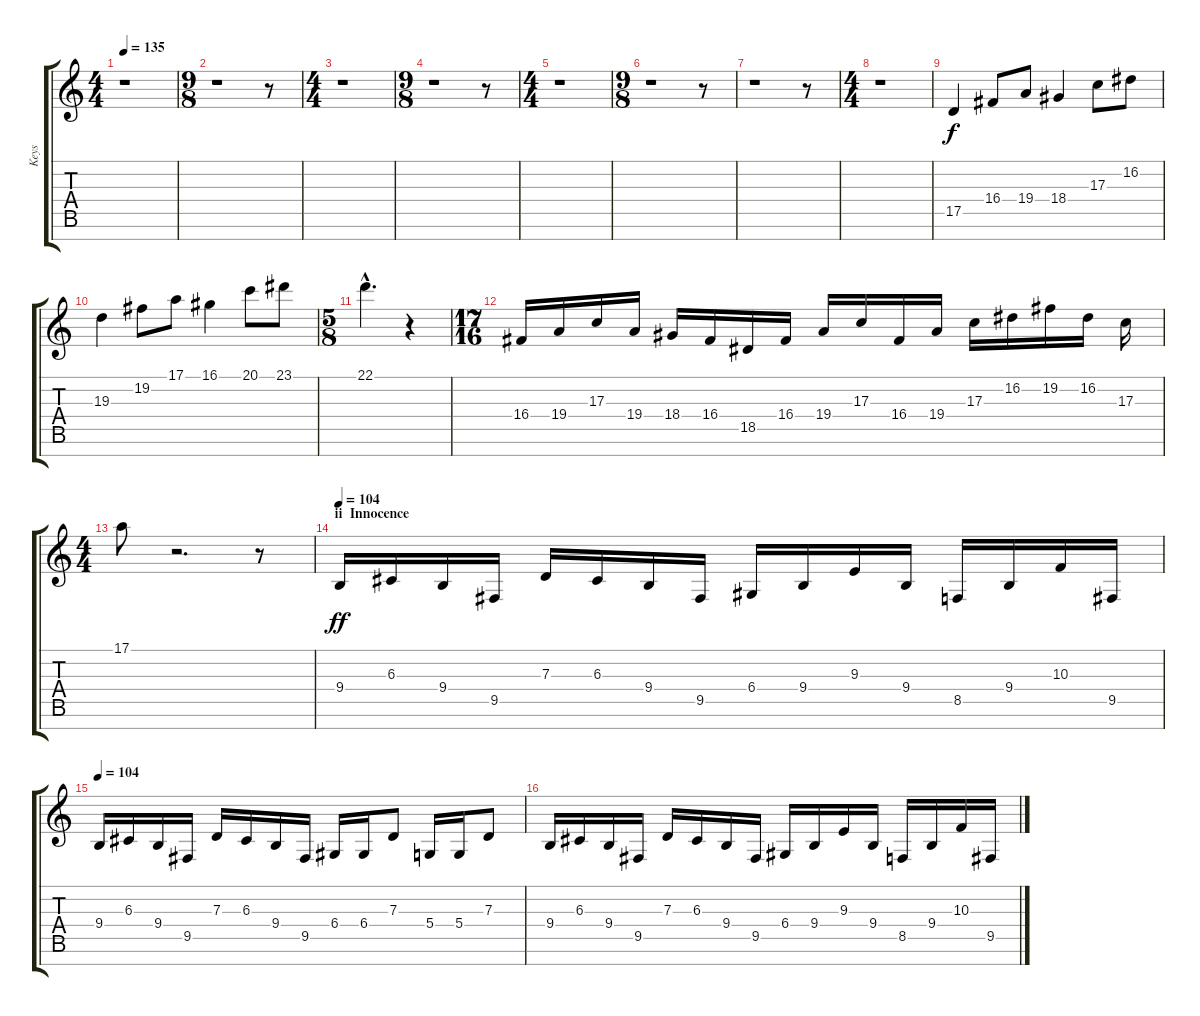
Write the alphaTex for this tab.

\track ("Keys" "Keys") {instrument synthstrings2}
\staff {score tabs}
\tuning (E4 B3 G3 D3 A2 E2 B1) {hide}
\ts (4 4)
\tempo 135
\clef g2
\ks c
r.1{dy f} |
\ts (9 8)
r.1 r.8 |
\ts (4 4)
r.1 |
\ts (9 8)
r.1 r.8 |
\ts (4 4)
r.1 |
\ts (9 8)
r.1 r.8 |
r.1 r.8 |
\ts (4 4)
r.1 |
17.5.4{volume 16 instrument lead2sawtooth} 16.4.8 19.4.8 18.4.4 17.3.8 16.2.8 |
19.3.4 19.2.8 17.1.8 16.1.4 20.1.8 23.1.8 |
\ts (5 8)
22.1{hac}.4{d} r.4 |
\ts (17 16)
16.4.16 19.4.16 17.3.16 19.4.16 18.4.16 16.4.16 18.5.16 16.4.16 19.4.16 17.3.16 16.4.16 19.4.16 17.3.16 16.2.16 19.2.16 16.2.16 17.3.16 |
\ts (4 4)
17.1.8 r.2{d} r.8 |
\section ("" "ii  Innocence")
\tempo 104
9.4.16{dy ff} 6.3.16 9.4.16 9.5.16 7.3.16 6.3.16 9.4.16 9.5.16 6.4.16 9.4.16 9.3.16 9.4.16 8.5.16 9.4.16 10.3.16 9.5.16 |
\tempo 104
9.4.16 6.3.16 9.4.16 9.5.16 7.3.16 6.3.16 9.4.16 9.5.16 6.4.16 6.4.16 7.3.8 5.4.16 5.4.16 7.3.8 |
9.4.16 6.3.16 9.4.16 9.5.16 7.3.16 6.3.16 9.4.16 9.5.16 6.4.16 9.4.16 9.3.16 9.4.16 8.5.16 9.4.16 10.3.16 9.5.16
